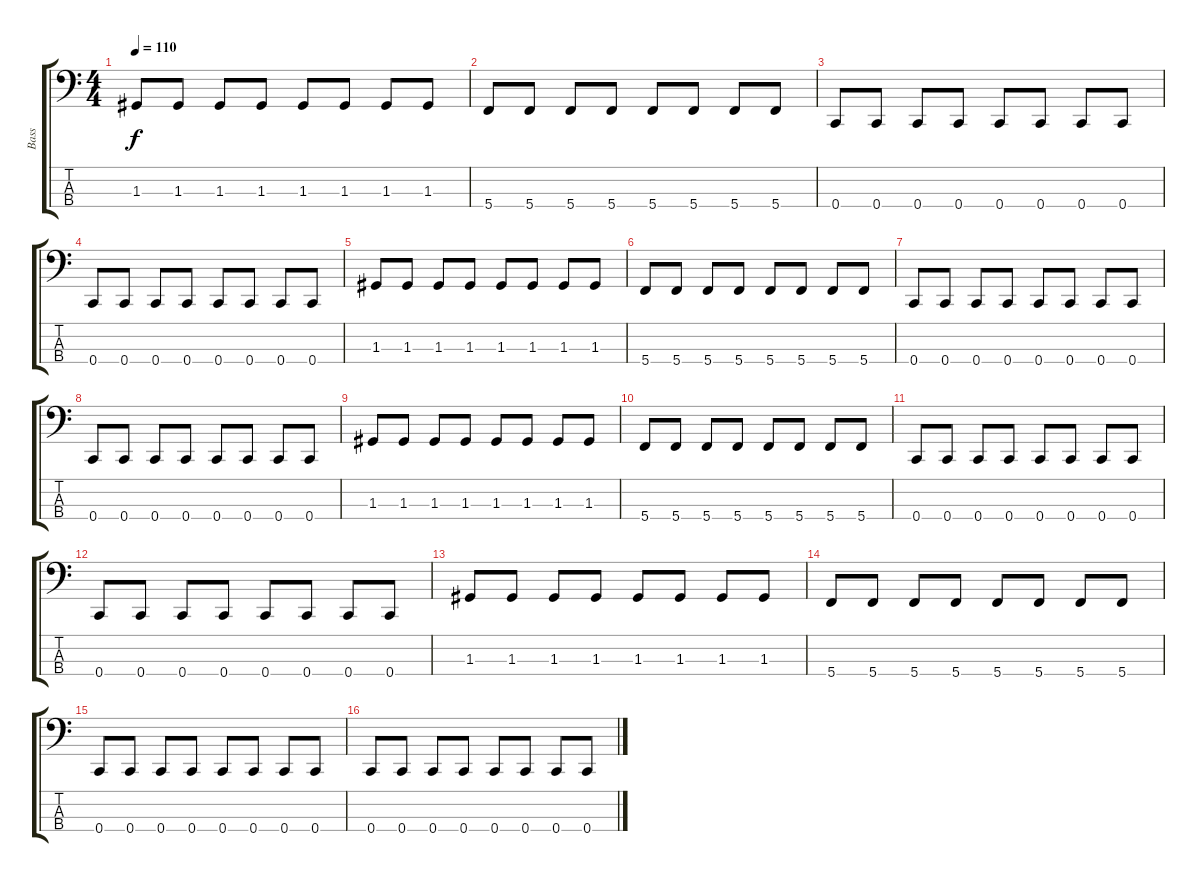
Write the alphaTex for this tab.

\track ("Bass" "Bass") {instrument electricbassfinger}
\staff {score tabs}
\tuning (F2 C2 G1 C1) {hide}
\ts (4 4)
\tempo 110
\clef f4
\ks c
1.3.8{dy f} 1.3.8 1.3.8 1.3.8 1.3.8 1.3.8 1.3.8 1.3.8 |
5.4.8 5.4.8 5.4.8 5.4.8 5.4.8 5.4.8 5.4.8 5.4.8 |
0.4.8 0.4.8 0.4.8 0.4.8 0.4.8 0.4.8 0.4.8 0.4.8 |
0.4.8 0.4.8 0.4.8 0.4.8 0.4.8 0.4.8 0.4.8 0.4.8 |
1.3.8 1.3.8 1.3.8 1.3.8 1.3.8 1.3.8 1.3.8 1.3.8 |
5.4.8 5.4.8 5.4.8 5.4.8 5.4.8 5.4.8 5.4.8 5.4.8 |
0.4.8 0.4.8 0.4.8 0.4.8 0.4.8 0.4.8 0.4.8 0.4.8 |
0.4.8 0.4.8 0.4.8 0.4.8 0.4.8 0.4.8 0.4.8 0.4.8 |
1.3.8 1.3.8 1.3.8 1.3.8 1.3.8 1.3.8 1.3.8 1.3.8 |
5.4.8 5.4.8 5.4.8 5.4.8 5.4.8 5.4.8 5.4.8 5.4.8 |
0.4.8 0.4.8 0.4.8 0.4.8 0.4.8 0.4.8 0.4.8 0.4.8 |
0.4.8 0.4.8 0.4.8 0.4.8 0.4.8 0.4.8 0.4.8 0.4.8 |
1.3.8 1.3.8 1.3.8 1.3.8 1.3.8 1.3.8 1.3.8 1.3.8 |
5.4.8 5.4.8 5.4.8 5.4.8 5.4.8 5.4.8 5.4.8 5.4.8 |
0.4.8 0.4.8 0.4.8 0.4.8 0.4.8 0.4.8 0.4.8 0.4.8 |
0.4.8 0.4.8 0.4.8 0.4.8 0.4.8 0.4.8 0.4.8 0.4.8
